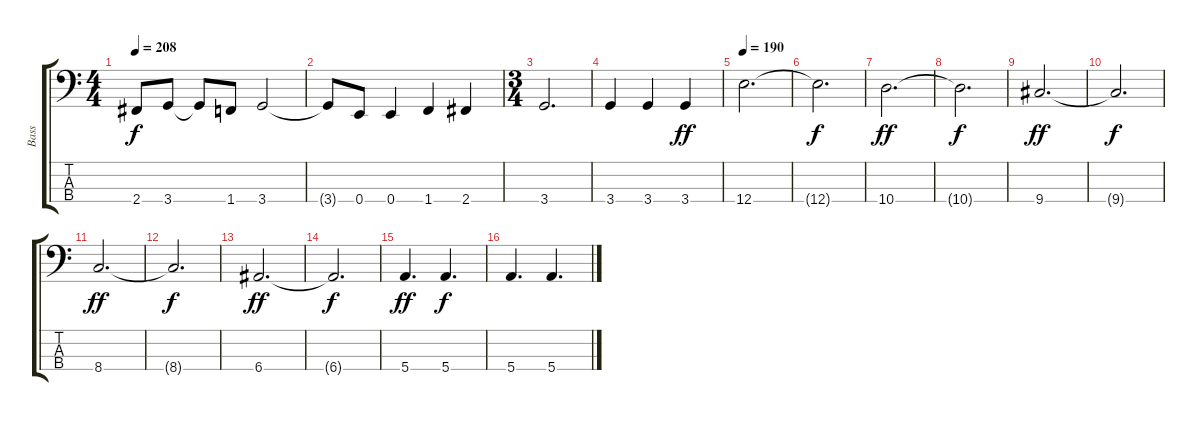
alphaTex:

\track ("Bass" "Bass") {instrument electricbassfinger}
\staff {score tabs}
\tuning (G2 D2 A1 E1) {hide}
\ts (4 4)
\tempo 208
\clef f4
\ks c
2.4{t}.8{dy f} 3.4.8 3.4{t}.8 1.4.8 3.4.2 |
3.4{t}.8 0.4.8 0.4.4 1.4.4 2.4.4 |
\ts (3 4)
3.4.2{d} |
3.4.4 3.4.4 3.4.4{dy ff} |
\tempo 190
12.4.2{d} |
12.4{t}.2{d dy f} |
10.4.2{d dy ff} |
10.4{t}.2{d dy f} |
9.4.2{d dy ff} |
9.4{t}.2{d dy f} |
8.4.2{d dy ff} |
8.4{t}.2{d dy f} |
6.4.2{d dy ff} |
6.4{t}.2{d dy f} |
5.4.4{d dy ff} 5.4.4{d dy f} |
5.4.4{d} 5.4.4{d}
